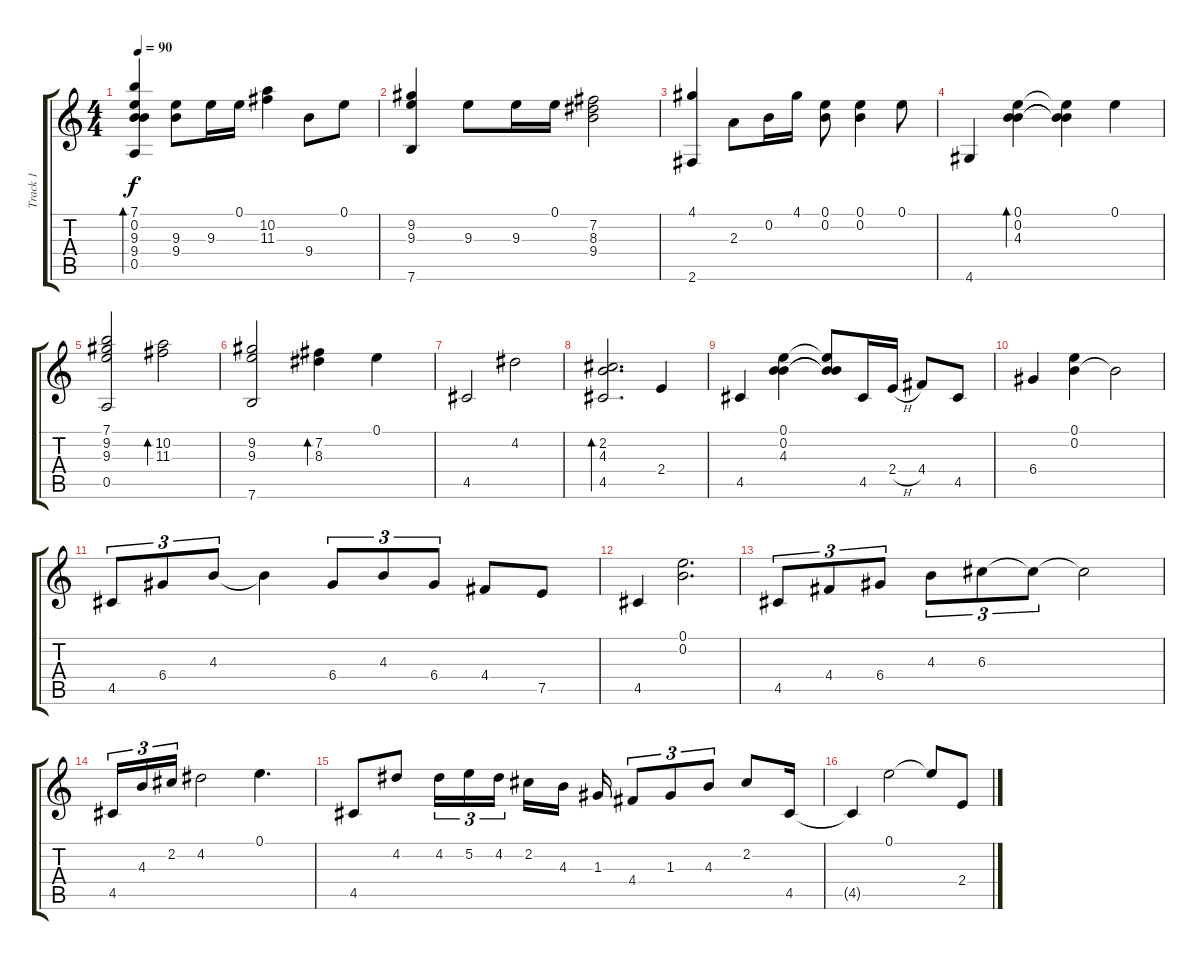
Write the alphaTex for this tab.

\track ("Track 1" "Track 1") {instrument acousticguitarsteel}
\staff {score tabs}
\tuning (E4 B3 G3 D3 A2 E2) {hide}
\ts (4 4)
\tempo 90
\clef g2
\ks c
(7.1 0.2 9.3 9.4 0.5).4{bd 60 dy f} (9.3 9.4).8 9.3.16 0.1.16 (10.2 11.3).4 9.4.8 0.1.8 |
(9.2 9.3 7.6).4 9.3.8 9.3.16 0.1.16 (7.2 8.3 9.4).2 |
(4.1 2.6).4 2.3.8 0.2.16 4.1.16 (0.1 0.2).8 (0.1 0.2).4 0.1.8 |
4.6.4 (0.1 0.2 4.3).4{bd 60} (0.1{t} 0.2{t} 4.3{t}).4 0.1.4 |
(7.1 9.2 9.3 0.5).2 (10.2 11.3).2{bd 60} |
(9.2 9.3 7.6).2 (7.2 8.3).4{bd 60} 0.1.4 |
4.5.2 4.2.2 |
(2.2 4.3 4.5).2{d bd 60} 2.4.4 |
4.5.4 (0.1 0.2 4.3).4 (0.1{t} 0.2{t} 4.3{t}).8 4.5.16 2.4{h}.16 4.4.8 4.5.8 |
6.4.4 (0.1 0.2).4 0.2{t}.2 |
4.5.8{tu (3 2)} 6.4.8{tu (3 2)} 4.3.8{tu (3 2)} 4.3{t}.4 6.4.8{tu (3 2)} 4.3.8{tu (3 2)} 6.4.8{tu (3 2)} 4.4.8 7.5.8 |
4.5.4 (0.1 0.2).2{d} |
4.5.8{tu (3 2)} 4.4.8{tu (3 2)} 6.4.8{tu (3 2)} 4.3.8{tu (3 2)} 6.3.8{tu (3 2)} 6.3{t}.8{tu (3 2)} 6.3{t}.2 |
4.5.16{tu (3 2)} 4.3.16{tu (3 2)} 2.2.16{tu (3 2)} 4.2.2 0.1.4{d} |
4.5.8 4.2.8 4.2.16{tu (3 2)} 5.2.16{tu (3 2)} 4.2.16{tu (3 2) beam splitsecondary} 2.2.16 4.3.16 1.3.16 4.4.8{tu (3 2)} 1.3.8{tu (3 2)} 4.3.8{tu (3 2)} 2.2.8 4.5.16 |
4.5{t}.4 0.1.2 0.1{t}.8 2.4.8
